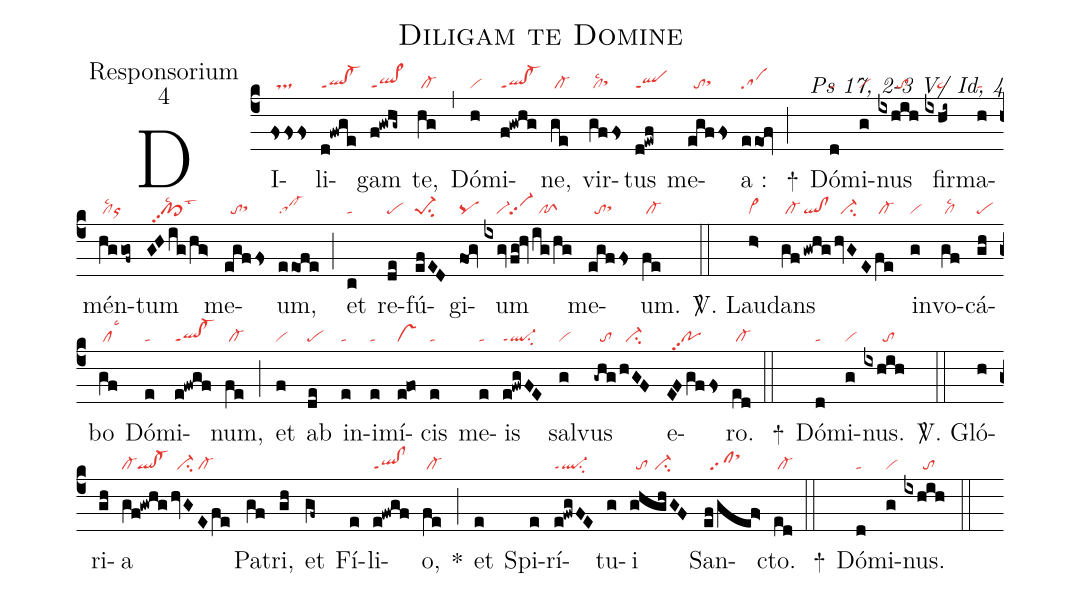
name:Diligam te Domine;
office-part:Responsorium;
mode:4;
commentary:Ps 17, 2-3 V/ Id, 4;
nabc-lines:1;
%%
(c4)DI(fsss|//ts)li(d!fwge|ql!cl-ppt1)gam(f!gwhg~|ql>ppt1) te,(hg|/cl-) (,) Dó(h|vi)mi(f!gwhg|ql!cl-ppt1)ne,(ge|/cl-) vir(gffs|/cllsc2sthh)tus(d!ewf|qlppt1) me(egffs|//tosthh)a :(eeof|sa) (;)
+() Dó(d|ta)mi(g|vi)nus(ixhih|//////to) fir(ixhi~|////pe~)ma(h|ta)mén(hggof~|/cllsc2or)tum(GHig/hg>|//pf>pp2lsc2lst3) me(egffs|//tosthh)um,(eeo@fe|sa!cl-) (;) et(c|ta) re(de|pe)fú(efED|pe-1su2)gi(fog|pq)um(ixgv|////vi-|/fg!hv|vi-pp2|/ig/hg|//pfS) me(egffs|//tosthh)um.(fe|/cl-) (::)

<sp>V/</sp>. Lau(h>|vi>)dans(gf|/cl-|!gwhg|ql!cl|/hvGE|//ci-|fe|/cl-) in(g|vi)vo(gf|/cllsc2)cá(gh|pe)bo(gf|/cllsc3) Dó(e|ta)mi(e!fwgf|ql!cl-ppt1)num,(fe|/cl-) (;) et(f|vi) ab(de|pe) in(e|ta)i(e|ta)mí(e!fo|vs)cis(e|ta) me(e|ta)is(e!fwgFE|ql-ppt1su2) sal(g|vi)vus(-ghg|//to|hGF|//ci-) e(EFgffs|//popp2)ro.(ed|/cl-) (::)
+() Dó(d|ta)mi(g|vi)nus.(ixhih|//////to) (::)

<sp>V/</sp>. Gló(h)ri(gh)a(gf!gwhg|cl-ql!cl-|hvGEfe|//ci-/cl-) Pa(gf)tri,(gh)
et(gf~) Fí(e)li(e!fwgf|ql!clppt1)o,(fe|/cl-) *(;)
et(e) Spi(e)rí(e!fwgFE|ql-ppt1su2)tu(g)i(ghghGF|//to//ci-) San(ef/gef>|//sfsthk)cto.(ed|/cl-) (::)
+() Dó(d|ta)mi(g|vi)nus.(ixhih|//////to) (::)
